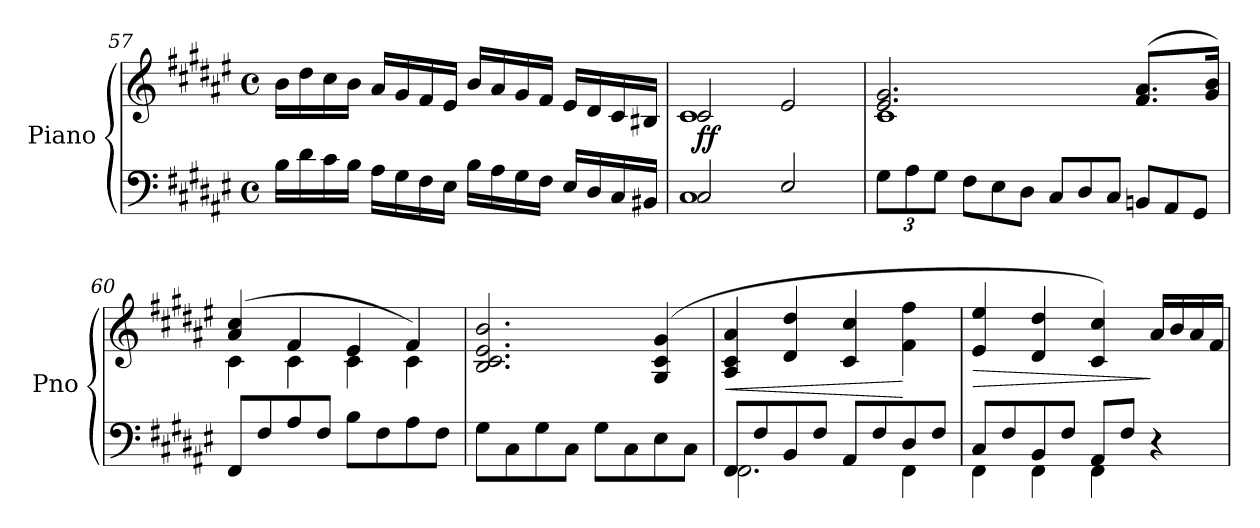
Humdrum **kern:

**kern	**kern	**dynam
*part1	*part1	*part1
*staff2	*staff1	*staff1/2
*I"Piano	*	*
*I'Pno	*	*
!!LO:LB:g=z
*clefF4	*clefG2	*
*k[f#c#g#d#a#e#]	*k[f#c#g#d#a#e#]	*
*M4/4	*M4/4	*
*met(c)	*met(c)	*
=57	=57	=57
16B\LL	16b\LL	.
16d#\	16dd#\	.
16c#\	16cc#\	.
16B\JJ	16b\JJ	.
16A#\LL	16a#/LL	.
16G#\	16g#/	.
16F#\	16f#/	.
16E#\JJ	16e#/JJ	.
16B\LL	16b/LL	.
16A#\	16a#/	.
16G#\	16g#/	.
16F#\JJ	16f#/JJ	.
16E#/LL	16e#/LL	.
16D#/	16d#/	.
16C#/	16c#/	.
16BB#X/JJ	16B#X/JJ	.
!!LO:LB:g=z
=58	=58	=58
*^	*^	*
!	!	!	!	!LO:DY:b
2C#/	1C#	2c#/	1c#	ff
2E#/	.	2e#/	.	.
*v	*v	*	*	*
=59	=59	=59	=59
*Xbrackettup	*	*	*
12G#\L	2.e#/ 2.g#/	1c#	.
12A#\	.	.	.
12G#\J	.	.	.
*Xtuplet	*	*	*
!	!	!	!LO:DY:a=2
12F#\L	.	.	other-dynamics
12E#\	.	.	.
12D#\J	.	.	.
12C#/L	.	.	.
12D#/	.	.	.
12C#/J	.	.	.
12BBn/L	(>8.f#/ 8.a#/L	.	.
12AA#/	.	.	.
12GG#/J	.	.	.
.	16g#/ 16b/Jk)	.	.
=60	=60	=60	=60
8FF#/L	(4a#/ 4cc#/	4c#\	.
8F#/	.	.	.
8A#/	4f#/	4c#\	.
8F#/J	.	.	.
8B\L	4e#/	4c#\	.
8F#\	.	.	.
8A#\	4f#/)	4c#\	.
8F#\J	.	.	.
*	*v	*v	*
=61	=61	=61
8G#\L	2.B/ 2.c#/ 2.e#/ 2.b/	.
8C#\	.	.
8G#\	.	.
8C#\J	.	.
8G#\L	.	.
8C#\	.	.
8E#\	(4G#/ 4c#/ 4g#/	.
8C#\J	.	.
=62	=62	=62
*^	*	*
!	!	!	!LO:HP:b
8FF#/L	2.FF#\	4A#/ 4c#/ 4a#/	<
8F#/	.	.	.
8BB/	.	4d#/ 4dd#/	.
8F#/J	.	.	.
8AA#/L	.	4c#/ 4cc#/	.
8F#/	.	.	.
8D#/	4FF#\	4f#\ 4ff#\	[
8F#/J	.	.	.
!!LO:LB:g=z
=63	=63	=63	=63
!	!	!	!LO:HP:b
8C#/L	4FF#\	4e#/ 4ee#/	>
8F#/	.	.	.
8BB/	4FF#\	4d#/ 4dd#/	.
8F#/J	.	.	.
8AA#/L	4FF#\	4c#/ 4cc#/)	.
8F#/J	.	.	.
!	!	!	!LO:DY:n=1:b
4r	4ryy	16a#/LL	] other-dynamics
.	.	16b/	.
.	.	16a#/	.
.	.	16f#/JJ	.
*v	*v	*	*
=	=	=
*-	*-	*-
